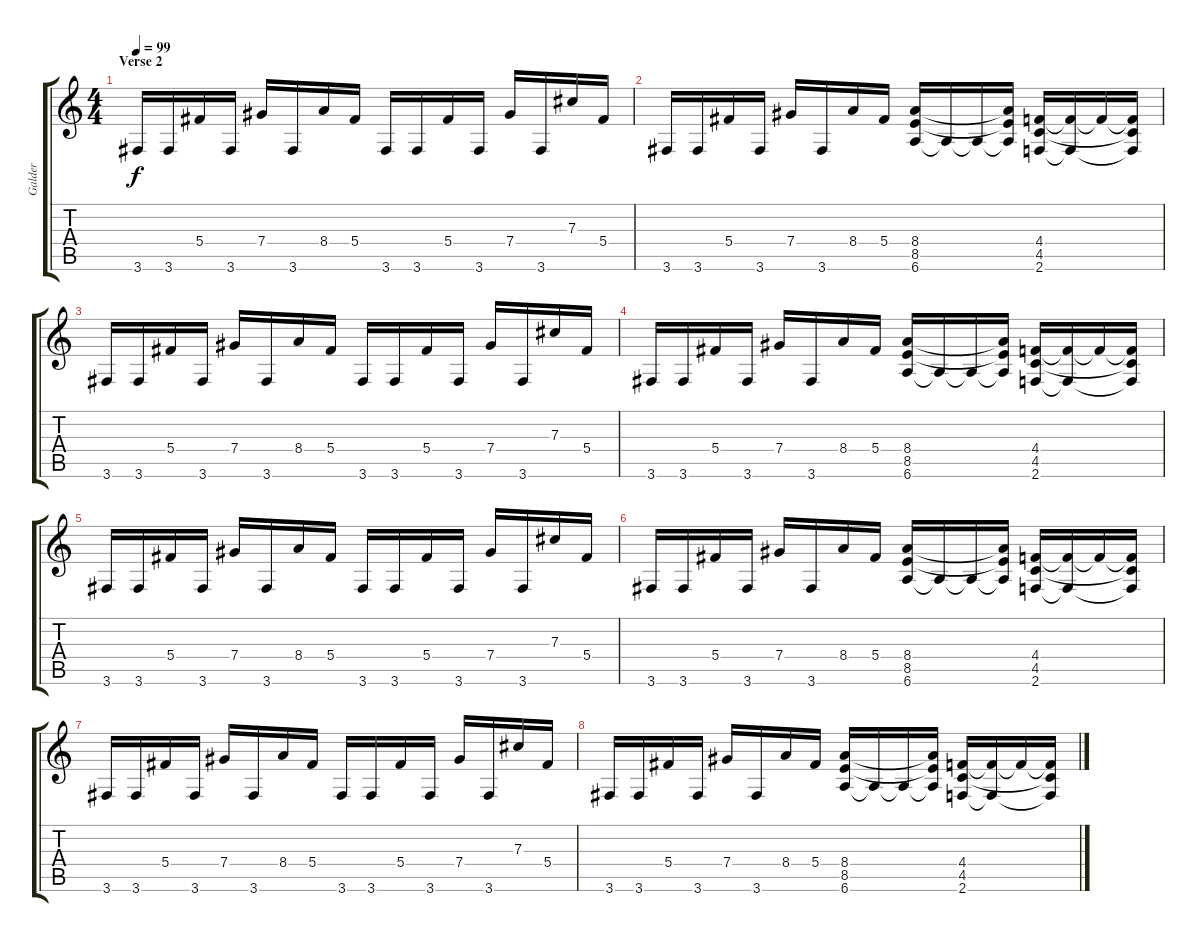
\track ("Galder" "Galder") {instrument distortionguitar}
\staff {score tabs}
\tuning (Eb4 Bb3 Gb3 Db3 Ab2 Eb2) {hide}
\ts (4 4)
\section ("" "Verse 2")
\tempo 99
\clef g2
\ks c
3.6.16{dy f} 3.6.16 5.4.16 3.6.16 7.4.16 3.6.16 8.4.16 5.4.16 3.6.16 3.6.16 5.4.16 3.6.16 7.4.16 3.6.16 7.3.16 5.4.16 |
3.6.16 3.6.16 5.4.16 3.6.16 7.4.16 3.6.16 8.4.16 5.4.16 (8.4 8.5 6.6).16 6.6{t}.16 6.6{t}.16 (8.4{t} 8.5{t} 6.6{t}).16 (4.4 4.5 2.6).16 (4.4{t} 2.6{t}).16 4.4{t}.16 (4.4{t} 4.5{t} 2.6{t}).16 |
3.6.16 3.6.16 5.4.16 3.6.16 7.4.16 3.6.16 8.4.16 5.4.16 3.6.16 3.6.16 5.4.16 3.6.16 7.4.16 3.6.16 7.3.16 5.4.16 |
3.6.16 3.6.16 5.4.16 3.6.16 7.4.16 3.6.16 8.4.16 5.4.16 (8.4 8.5 6.6).16 6.6{t}.16 6.6{t}.16 (8.4{t} 8.5{t} 6.6{t}).16 (4.4 4.5 2.6).16 (4.4{t} 2.6{t}).16 4.4{t}.16 (4.4{t} 4.5{t} 2.6{t}).16 |
3.6.16 3.6.16 5.4.16 3.6.16 7.4.16 3.6.16 8.4.16 5.4.16 3.6.16 3.6.16 5.4.16 3.6.16 7.4.16 3.6.16 7.3.16 5.4.16 |
3.6.16 3.6.16 5.4.16 3.6.16 7.4.16 3.6.16 8.4.16 5.4.16 (8.4 8.5 6.6).16 6.6{t}.16 6.6{t}.16 (8.4{t} 8.5{t} 6.6{t}).16 (4.4 4.5 2.6).16 (4.4{t} 2.6{t}).16 4.4{t}.16 (4.4{t} 4.5{t} 2.6{t}).16 |
3.6.16 3.6.16 5.4.16 3.6.16 7.4.16 3.6.16 8.4.16 5.4.16 3.6.16 3.6.16 5.4.16 3.6.16 7.4.16 3.6.16 7.3.16 5.4.16 |
3.6.16 3.6.16 5.4.16 3.6.16 7.4.16 3.6.16 8.4.16 5.4.16 (8.4 8.5 6.6).16 6.6{t}.16 6.6{t}.16 (8.4{t} 8.5{t} 6.6{t}).16 (4.4 4.5 2.6).16 (4.4{t} 2.6{t}).16 4.4{t}.16 (4.4{t} 4.5{t} 2.6{t}).16
